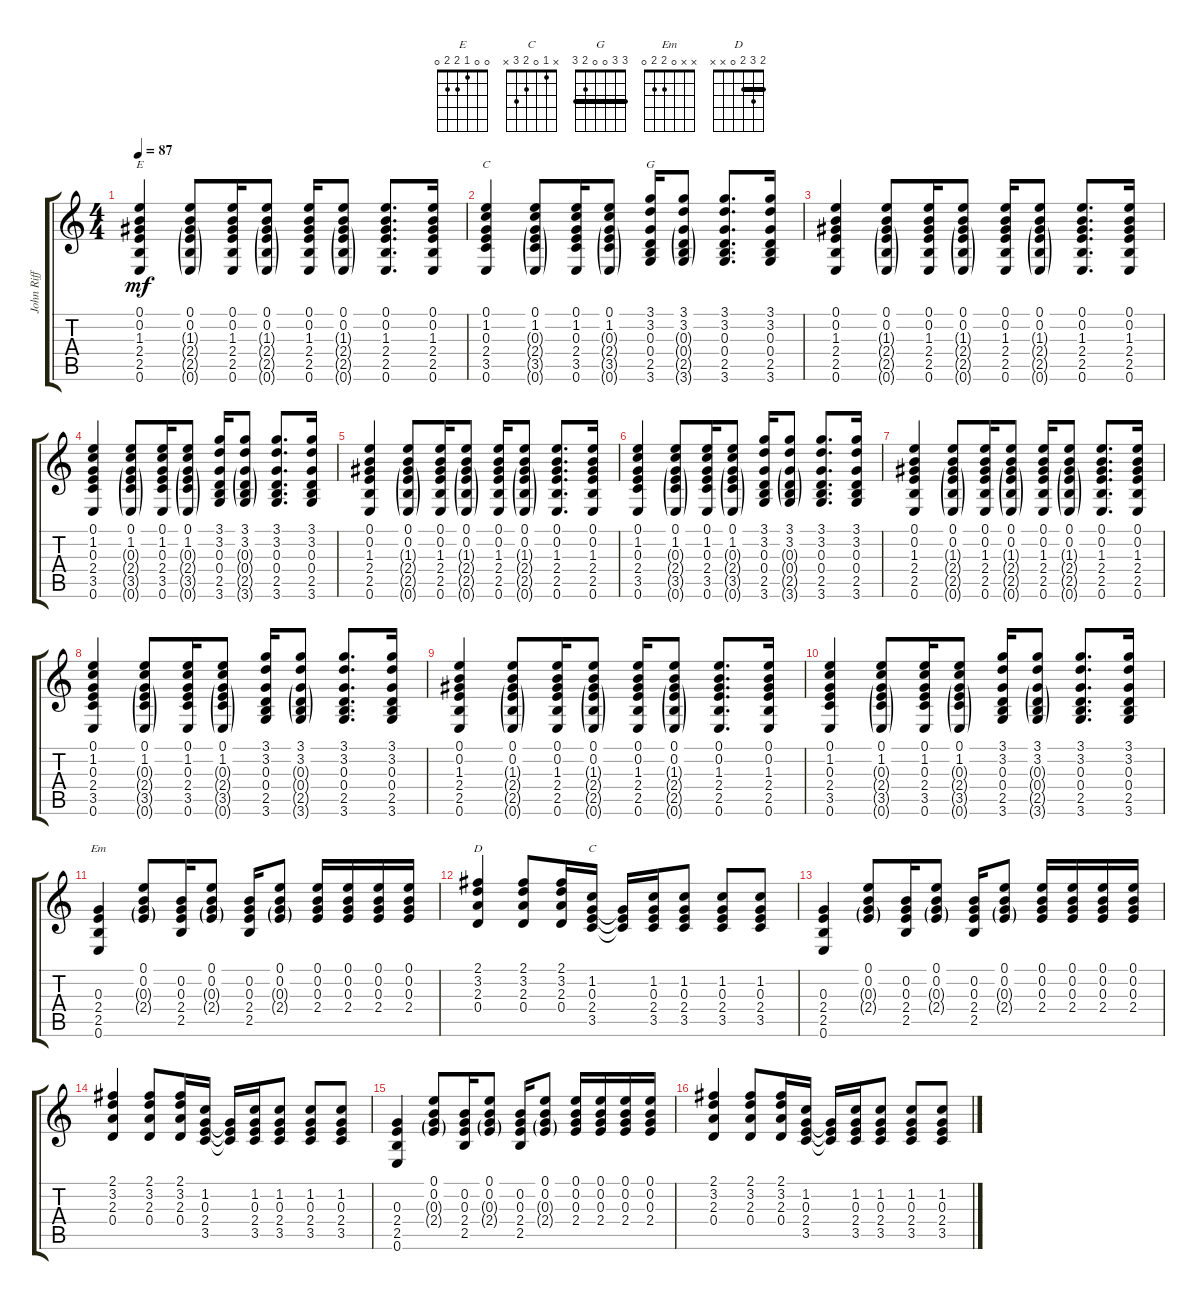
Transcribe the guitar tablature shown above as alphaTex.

\track ("John Riff Guitar" "John Riff ") {instrument acousticguitarsteel}
\staff {score tabs}
\tuning (E4 B3 G3 D3 A2 E2) {hide}
\chord ("E" 0 0 1 2 2 0)
\chord ("C" 0 1 0 2 3 0)
\chord ("G" 3 3 0 0 2 3) {barre 3}
\chord ("Em" x x 0 2 2 0)
\chord ("D" 2 3 2 0 x x) {barre 2}
\chord ("C" x 1 0 2 3 x)
\ts (4 4)
\tempo 87
\clef g2
\ks c
(0.1 0.2 1.3 2.4 2.5 0.6).4{ch "E" dy mf} (0.1 0.2 1.3{g} 2.4{g} 2.5{g} 0.6{g}).8 (0.1 0.2 1.3 2.4 2.5 0.6).16 (0.1 0.2 1.3{g} 2.4{g} 2.5{g} 0.6{g}).8 (0.1 0.2 1.3 2.4 2.5 0.6).16 (0.1 0.2 1.3{g} 2.4{g} 2.5{g} 0.6{g}).8 (0.1 0.2 1.3 2.4 2.5 0.6).8{d} (0.1 0.2 1.3 2.4 2.5 0.6).16 |
(0.1 1.2 0.3 2.4 3.5 0.6).4{ch "C"} (0.1 1.2 0.3{g} 2.4{g} 3.5{g} 0.6{g}).8 (0.1 1.2 0.3 2.4 3.5 0.6).16 (0.1 1.2 0.3{g} 2.4{g} 3.5{g} 0.6{g}).8 (3.1 3.2 0.3 0.4 2.5 3.6).16{ch "G"} (3.1 3.2 0.3{g} 0.4{g} 2.5{g} 3.6{g}).8 (3.1 3.2 0.3 0.4 2.5 3.6).8{d} (3.1 3.2 0.3 0.4 2.5 3.6).16 |
(0.1 0.2 1.3 2.4 2.5 0.6).4 (0.1 0.2 1.3{g} 2.4{g} 2.5{g} 0.6{g}).8 (0.1 0.2 1.3 2.4 2.5 0.6).16 (0.1 0.2 1.3{g} 2.4{g} 2.5{g} 0.6{g}).8 (0.1 0.2 1.3 2.4 2.5 0.6).16 (0.1 0.2 1.3{g} 2.4{g} 2.5{g} 0.6{g}).8 (0.1 0.2 1.3 2.4 2.5 0.6).8{d} (0.1 0.2 1.3 2.4 2.5 0.6).16 |
(0.1 1.2 0.3 2.4 3.5 0.6).4 (0.1 1.2 0.3{g} 2.4{g} 3.5{g} 0.6{g}).8 (0.1 1.2 0.3 2.4 3.5 0.6).16 (0.1 1.2 0.3{g} 2.4{g} 3.5{g} 0.6{g}).8 (3.1 3.2 0.3 0.4 2.5 3.6).16 (3.1 3.2 0.3{g} 0.4{g} 2.5{g} 3.6{g}).8 (3.1 3.2 0.3 0.4 2.5 3.6).8{d} (3.1 3.2 0.3 0.4 2.5 3.6).16 |
(0.1 0.2 1.3 2.4 2.5 0.6).4 (0.1 0.2 1.3{g} 2.4{g} 2.5{g} 0.6{g}).8 (0.1 0.2 1.3 2.4 2.5 0.6).16 (0.1 0.2 1.3{g} 2.4{g} 2.5{g} 0.6{g}).8 (0.1 0.2 1.3 2.4 2.5 0.6).16 (0.1 0.2 1.3{g} 2.4{g} 2.5{g} 0.6{g}).8 (0.1 0.2 1.3 2.4 2.5 0.6).8{d} (0.1 0.2 1.3 2.4 2.5 0.6).16 |
(0.1 1.2 0.3 2.4 3.5 0.6).4 (0.1 1.2 0.3{g} 2.4{g} 3.5{g} 0.6{g}).8 (0.1 1.2 0.3 2.4 3.5 0.6).16 (0.1 1.2 0.3{g} 2.4{g} 3.5{g} 0.6{g}).8 (3.1 3.2 0.3 0.4 2.5 3.6).16 (3.1 3.2 0.3{g} 0.4{g} 2.5{g} 3.6{g}).8 (3.1 3.2 0.3 0.4 2.5 3.6).8{d} (3.1 3.2 0.3 0.4 2.5 3.6).16 |
(0.1 0.2 1.3 2.4 2.5 0.6).4 (0.1 0.2 1.3{g} 2.4{g} 2.5{g} 0.6{g}).8 (0.1 0.2 1.3 2.4 2.5 0.6).16 (0.1 0.2 1.3{g} 2.4{g} 2.5{g} 0.6{g}).8 (0.1 0.2 1.3 2.4 2.5 0.6).16 (0.1 0.2 1.3{g} 2.4{g} 2.5{g} 0.6{g}).8 (0.1 0.2 1.3 2.4 2.5 0.6).8{d} (0.1 0.2 1.3 2.4 2.5 0.6).16 |
(0.1 1.2 0.3 2.4 3.5 0.6).4 (0.1 1.2 0.3{g} 2.4{g} 3.5{g} 0.6{g}).8 (0.1 1.2 0.3 2.4 3.5 0.6).16 (0.1 1.2 0.3{g} 2.4{g} 3.5{g} 0.6{g}).8 (3.1 3.2 0.3 0.4 2.5 3.6).16 (3.1 3.2 0.3{g} 0.4{g} 2.5{g} 3.6{g}).8 (3.1 3.2 0.3 0.4 2.5 3.6).8{d} (3.1 3.2 0.3 0.4 2.5 3.6).16 |
(0.1 0.2 1.3 2.4 2.5 0.6).4 (0.1 0.2 1.3{g} 2.4{g} 2.5{g} 0.6{g}).8 (0.1 0.2 1.3 2.4 2.5 0.6).16 (0.1 0.2 1.3{g} 2.4{g} 2.5{g} 0.6{g}).8 (0.1 0.2 1.3 2.4 2.5 0.6).16 (0.1 0.2 1.3{g} 2.4{g} 2.5{g} 0.6{g}).8 (0.1 0.2 1.3 2.4 2.5 0.6).8{d} (0.1 0.2 1.3 2.4 2.5 0.6).16 |
(0.1 1.2 0.3 2.4 3.5 0.6).4 (0.1 1.2 0.3{g} 2.4{g} 3.5{g} 0.6{g}).8 (0.1 1.2 0.3 2.4 3.5 0.6).16 (0.1 1.2 0.3{g} 2.4{g} 3.5{g} 0.6{g}).8 (3.1 3.2 0.3 0.4 2.5 3.6).16 (3.1 3.2 0.3{g} 0.4{g} 2.5{g} 3.6{g}).8 (3.1 3.2 0.3 0.4 2.5 3.6).8{d} (3.1 3.2 0.3 0.4 2.5 3.6).16 |
(0.3 2.4 2.5 0.6).4{ch "Em" volume 14 balance 8} (0.1 0.2 0.3{g} 2.4{g}).8 (0.2 0.3 2.4 2.5).16 (0.1 0.2 0.3{g} 2.4{g}).8 (0.2 0.3 2.4 2.5).16 (0.1 0.2 0.3{g} 2.4{g}).8 (0.1 0.2 0.3 2.4).16 (0.1 0.2 0.3 2.4).16 (0.1 0.2 0.3 2.4).16 (0.1 0.2 0.3 2.4).16 |
(2.1 3.2 2.3 0.4).4{ch "D"} (2.1 3.2 2.3 0.4).8 (2.1 3.2 2.3 0.4).16 (1.2 0.3 2.4 3.5).16{ch "C"} (0.3{t} 2.4{t} 3.5{t}).16 (1.2 0.3 2.4 3.5).16 (1.2 0.3 2.4 3.5).8 (1.2 0.3 2.4 3.5).8 (1.2 0.3 2.4 3.5).8 |
(0.3 2.4 2.5 0.6).4 (0.1 0.2 0.3{g} 2.4{g}).8 (0.2 0.3 2.4 2.5).16 (0.1 0.2 0.3{g} 2.4{g}).8 (0.2 0.3 2.4 2.5).16 (0.1 0.2 0.3{g} 2.4{g}).8 (0.1 0.2 0.3 2.4).16 (0.1 0.2 0.3 2.4).16 (0.1 0.2 0.3 2.4).16 (0.1 0.2 0.3 2.4).16 |
(2.1 3.2 2.3 0.4).4 (2.1 3.2 2.3 0.4).8 (2.1 3.2 2.3 0.4).16 (1.2 0.3 2.4 3.5).16 (0.3{t} 2.4{t} 3.5{t}).16 (1.2 0.3 2.4 3.5).16 (1.2 0.3 2.4 3.5).8 (1.2 0.3 2.4 3.5).8 (1.2 0.3 2.4 3.5).8 |
(0.3 2.4 2.5 0.6).4{volume 11 balance 12} (0.1 0.2 0.3{g} 2.4{g}).8 (0.2 0.3 2.4 2.5).16 (0.1 0.2 0.3{g} 2.4{g}).8 (0.2 0.3 2.4 2.5).16 (0.1 0.2 0.3{g} 2.4{g}).8 (0.1 0.2 0.3 2.4).16 (0.1 0.2 0.3 2.4).16 (0.1 0.2 0.3 2.4).16 (0.1 0.2 0.3 2.4).16 |
(2.1 3.2 2.3 0.4).4 (2.1 3.2 2.3 0.4).8 (2.1 3.2 2.3 0.4).16 (1.2 0.3 2.4 3.5).16 (0.3{t} 2.4{t} 3.5{t}).16 (1.2 0.3 2.4 3.5).16 (1.2 0.3 2.4 3.5).8 (1.2 0.3 2.4 3.5).8 (1.2 0.3 2.4 3.5).8
